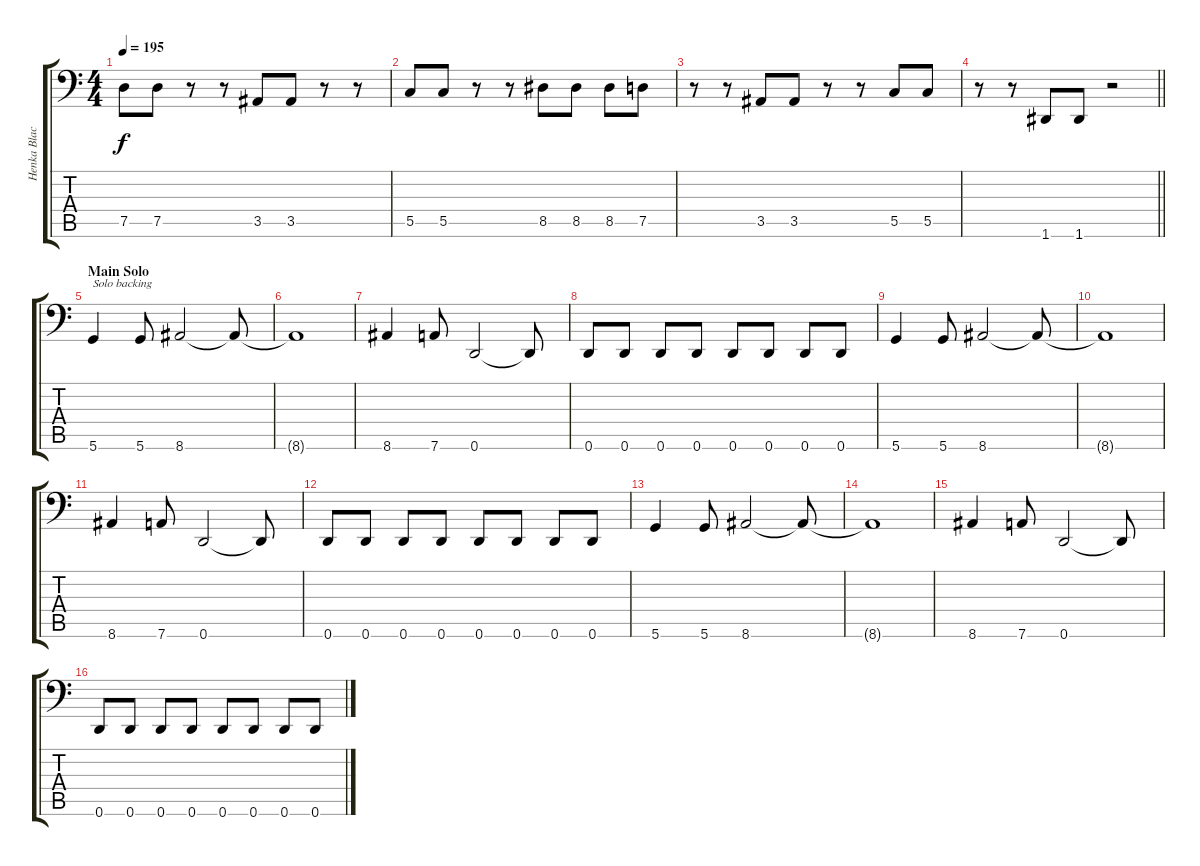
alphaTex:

\track ("Henka Blacksmith" "Henka Blac") {instrument electricbasspick}
\staff {score tabs}
\tuning (D3 A2 F2 C2 G1 D1) {hide}
\ts (4 4)
\tempo 195
\clef f4
\ks c
7.5.8{dy f instrument electricbasspick} 7.5.8 r.8 r.8 3.5.8 3.5.8 r.8 r.8 |
5.5.8 5.5.8 r.8 r.8 8.5.8 8.5.8 8.5.8 7.5.8 |
r.8 r.8 3.5.8 3.5.8 r.8 r.8 5.5.8 5.5.8 |
\barLineRight lightlight
r.8 r.8 1.6.8 1.6.8 r.2 |
\section ("" "Main Solo")
5.6.4{txt "Solo backing"} 5.6.8 8.6.2 8.6{t}.8 |
8.6{t}.1 |
8.6.4 7.6.8 0.6.2 0.6{t}.8 |
0.6.8 0.6.8 0.6.8 0.6.8 0.6.8 0.6.8 0.6.8 0.6.8 |
5.6.4 5.6.8 8.6.2 8.6{t}.8 |
8.6{t}.1 |
8.6.4 7.6.8 0.6.2 0.6{t}.8 |
0.6.8 0.6.8 0.6.8 0.6.8 0.6.8 0.6.8 0.6.8 0.6.8 |
5.6.4 5.6.8 8.6.2 8.6{t}.8 |
8.6{t}.1 |
8.6.4 7.6.8 0.6.2 0.6{t}.8 |
0.6.8 0.6.8 0.6.8 0.6.8 0.6.8 0.6.8 0.6.8 0.6.8
